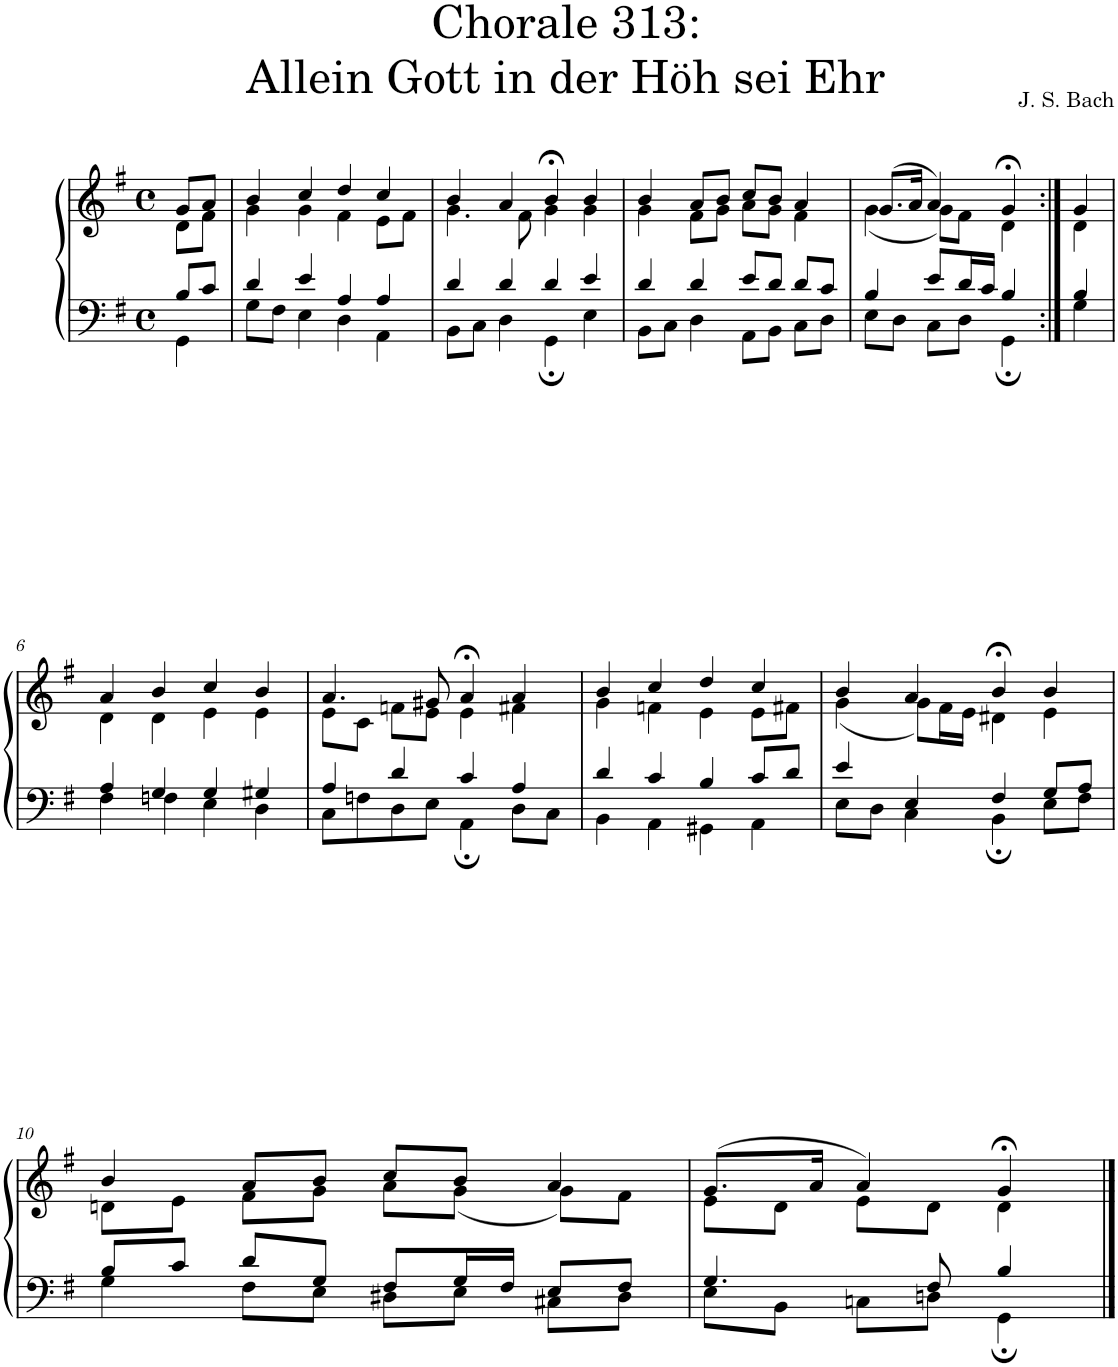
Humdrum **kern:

**kern	**kern
*part1	*part1
*staff2	*staff1
*I"S,A	*
*clefF4	*clefG2
*k[f#]	*k[f#]
*M4/4	*M4/4
*met(c)	*met(c)
=	=
*^	*^
8B/L	4GG\	8g/L	8d\L
8c/J	.	8a/J	8f#\J
=1	=1	=1	=1
4d/	8G\L	4b/	4g\
.	8F#\J	.	.
4e/	4E\	4cc/	4g\
4A/	4D\	4dd/	4f#\
4A/	4AA\	4cc/	8e\L
.	.	.	8f#\J
=2	=2	=2	=2
4d/	8BB\L	4b/	4.g\
.	8C\J	.	.
4d/	4D\	4a/	.
.	.	.	8f#\
4d/	4GG;\	4b;</	4g\
4e/	4E\	4b/	4g\
=3	=3	=3	=3
4d/	8BB\L	4b/	4g\
.	8C\J	.	.
4d/	4D\	8a/L	8f#\L
.	.	8b/J	8g\J
8e/L	8AA\L	8cc/L	8a\L
8d/J	8BB\J	8b/J	8g\J
8d/L	8C\L	4a/	4f#\
8c/J	8D\J	.	.
=1099	=1099	=1099	=1099
4B/	8E\L	(>8.g/L	(<4g\
.	8D\J	.	.
.	.	16a/Jk	.
8e/L	8C\L	4a/)	8g\L)
16d/L	8D\J	.	8f#\J
16c/JJ	.	.	.
4B/	4GG;\	4g;</	4d\
=1100:|!	=1100:|!	=1100:|!	=1100:|!
4B/	4G\	4g/	4d\
!!LO:LB:g=z	!!
=6	=6	=6	=6
4A/	4F#\	4a/	4d\
4G/	4Fn\	4b/	4d\
4G/	4E\	4cc/	4e\
4G#X/	4D\	4b/	4e\
=7	=7	=7	=7
4A/	8C\L	4.a/	8e\L
.	8Fn\	.	8c\J
4d/	8D\	.	8fn\L
.	8E\J	8g#X/	8e\J
4c/	4AA;\	4a;</	4e\
4A/	8D\L	4a/	4f#X\
.	8C\J	.	.
=8	=8	=8	=8
4d/	4BB\	4b/	4g\
4c/	4AA\	4cc/	4fn\
4B/	4GG#X\	4dd/	4e\
8c/L	4AA\	4cc/	8e\L
8d/J	.	.	8f#X\J
=9	=9	=9	=9
4e/	8E\L	4b/	(<4g\
.	8D\J	.	.
4E/	4C\	4a/	8g\L)
.	.	.	16f#\L
.	.	.	16e\JJ
4F#/	4BB;\	4b;</	4d#X\
8G/L	8E\L	4b/	4e\
8A/J	8F#\J	.	.
!!LO:LB:g=z	!!
=10	=10	=10	=10
8B/L	4G\	4b/	8dn\L
8c/J	.	.	8e\J
8d/L	8F#\L	8a/L	8f#\L
8G/J	8E\J	8b/J	8g\J
8F#/L	8D#X\L	8cc/L	8a\L
16G/L	8E\J	8b/J	(<8g\J
16F#/JJ	.	.	.
8E/L	8C#X\L	4a/	8g\L)
8F#/J	8D#\J	.	8f#\J
=11	=11	=11	=11
4.G/	8E\L	(>8.g/L	8e\L
.	8BB\J	.	8d\J
.	.	16a/Jk	.
.	8Cn\L	4a/)	8e\L
8F#/	8Dn\J	.	8d\J
4B/	4GG;\	4g;</	4d\
*v	*v	*	*
*	*v	*v
==	==
*-	*-
